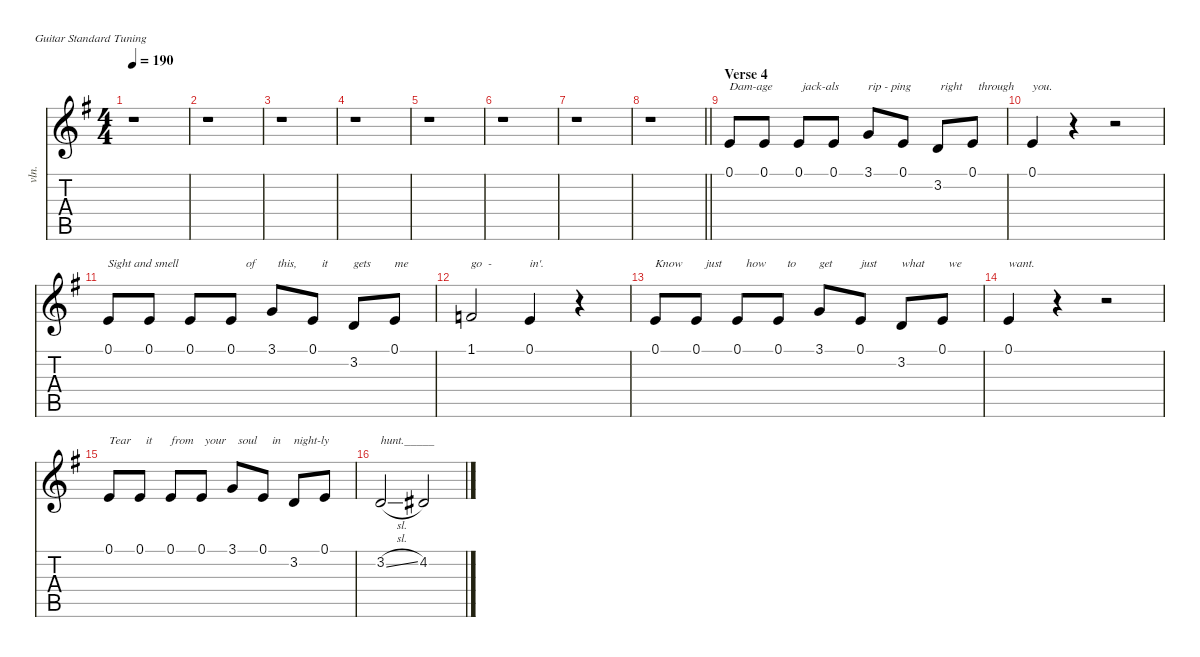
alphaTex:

\defaultSystemsLayout 4
\hideDynamics
\bracketExtendMode nobrackets
\otherSystemsTrackNameOrientation horizontal
\track ("Vocals" "vln.") {instrument violin}
\staff {score tabs}
\tuning (E4 B3 G3 D3 A2 E2)
\ts (4 4)
\tempo 190
\clef g2
\ks eminor
r.1{dy f beam Down} |
r.1{beam Down} |
r.1{beam Down} |
r.1{beam Down} |
r.1{beam Down} |
r.1{beam Down} |
r.1{beam Down} |
\barLineRight lightlight
r.1{beam Down} |
\section ("" "Verse 4")
0.1{acc forcenatural}.8{txt "Dam-age" beam Up} 0.1{acc forcenatural}.8{beam Up} 0.1{acc forcenatural}.8{txt " jack-als" beam Up} 0.1{acc forcenatural}.8{beam Up} 3.1{acc forcenatural}.8{txt "rip - ping" beam Up} 0.1{acc forcenatural}.8{beam Up} 3.2{acc forcenatural}.8{txt " right" beam Up} 0.1{acc forcenatural}.8{txt "  through" beam Up} |
0.1{acc forcenatural}.4{txt "you." beam Up} r.4{beam Up} r.2{beam Up} |
0.1{acc forcenatural}.8{txt "Sight and smell" beam Up} 0.1{acc forcenatural}.8{beam Up} 0.1{acc forcenatural}.8{beam Up} 0.1{acc forcenatural}.8{txt "     of" beam Up} 3.1{acc forcenatural}.8{txt "  this," beam Up} 0.1{acc forcenatural}.8{txt "   it" beam Up} 3.2{acc forcenatural}.8{txt "gets" beam Up} 0.1{acc forcenatural}.8{txt "me" beam Up} |
1.1{acc forcenatural}.2{txt "go  -" beam Up} 0.1{acc forcenatural}.4{txt "in'." beam Up} r.4{beam Up} |
0.1{acc forcenatural}.8{txt "Know" beam Up} 0.1{acc forcenatural}.8{txt "   just" beam Up} 0.1{acc forcenatural}.8{txt "   how" beam Up} 0.1{acc forcenatural}.8{txt "   to" beam Up} 3.1{acc forcenatural}.8{txt "get" beam Up} 0.1{acc forcenatural}.8{txt "just" beam Up} 3.2{acc forcenatural}.8{txt "what" beam Up} 0.1{acc forcenatural}.8{txt "  we" beam Up} |
0.1{acc forcenatural}.4{txt "want." beam Up} r.4{beam Up} r.2{beam Up} |
0.1{acc forcenatural}.8{txt "Tear" beam Up} 0.1{acc forcenatural}.8{txt "  it" beam Up} 0.1{acc forcenatural}.8{txt "from" beam Up} 0.1{acc forcenatural}.8{txt " your" beam Up} 3.1{acc forcenatural}.8{txt "  soul" beam Up} 0.1{acc forcenatural}.8{txt "   in" beam Up} 3.2{acc forcenatural}.8{txt "night-ly" beam Up} 0.1{acc forcenatural}.8{beam Up} |
3.2{sl acc forcenatural}.2{txt "hunt._____" beam Up} 4.2{acc #}.2{beam Up}
